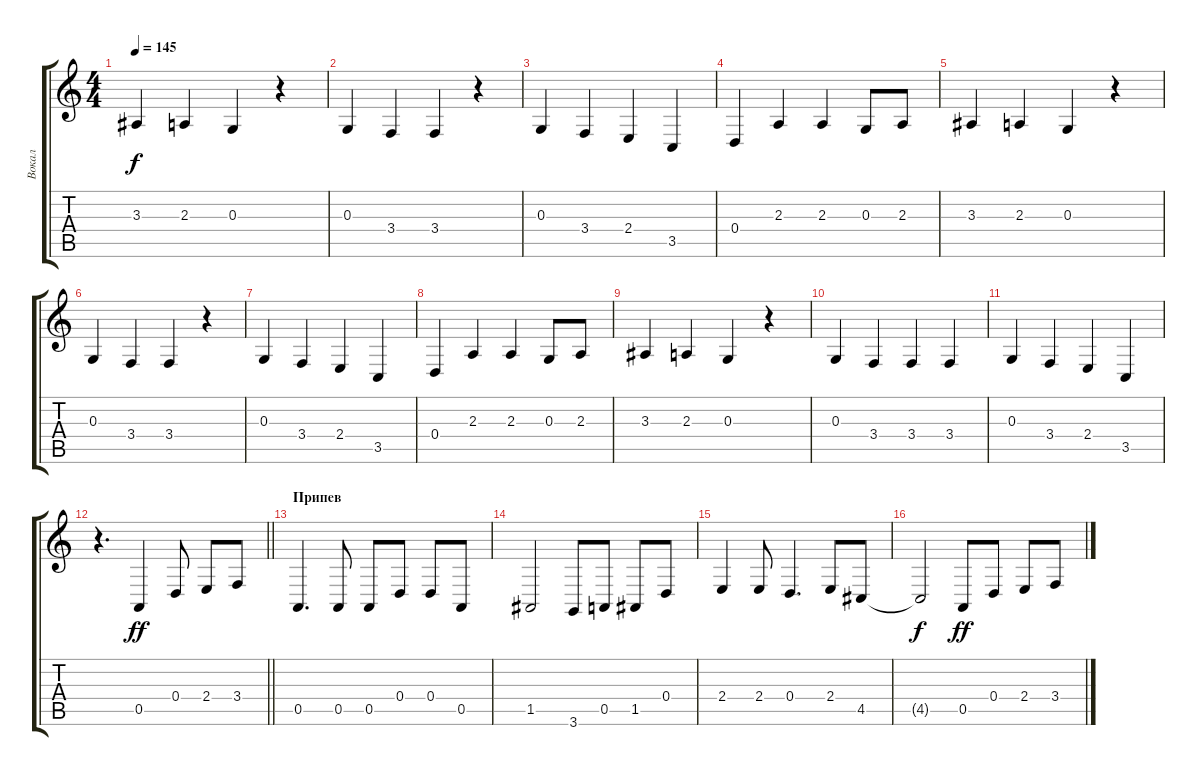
\track ("Вокал" "Вокал") {instrument baritonesax}
\staff {score tabs}
\tuning (E4 B3 G3 D3 A2 E2) {hide}
\ts (4 4)
\tempo 145
\clef g2
\ks c
3.3.4{dy f} 2.3.4 0.3.4 r.4 |
0.3.4 3.4.4 3.4.4 r.4 |
0.3.4 3.4.4 2.4.4 3.5.4 |
0.4.4 2.3.4 2.3.4 0.3.8 2.3.8 |
3.3.4 2.3.4 0.3.4 r.4 |
0.3.4 3.4.4 3.4.4 r.4 |
0.3.4 3.4.4 2.4.4 3.5.4 |
0.4.4 2.3.4 2.3.4 0.3.8 2.3.8 |
3.3.4 2.3.4 0.3.4 r.4 |
0.3.4 3.4.4 3.4.4 3.4.4 |
0.3.4 3.4.4 2.4.4 3.5.4 |
\barLineRight lightlight
r.4{d} 0.5.4{dy ff} 0.4.8 2.4.8 3.4.8 |
\section ("" "Припев")
0.5.4{d} 0.5.8 0.5.8 0.4.8 0.4.8 0.5.8 |
1.5.2 3.6.8 0.5.8 1.5.8 0.4.8 |
2.4.4 2.4.8 0.4.4{d} 2.4.8 4.5.8 |
4.5{t}.2{dy f} 0.5.8{dy ff} 0.4.8 2.4.8 3.4.8
